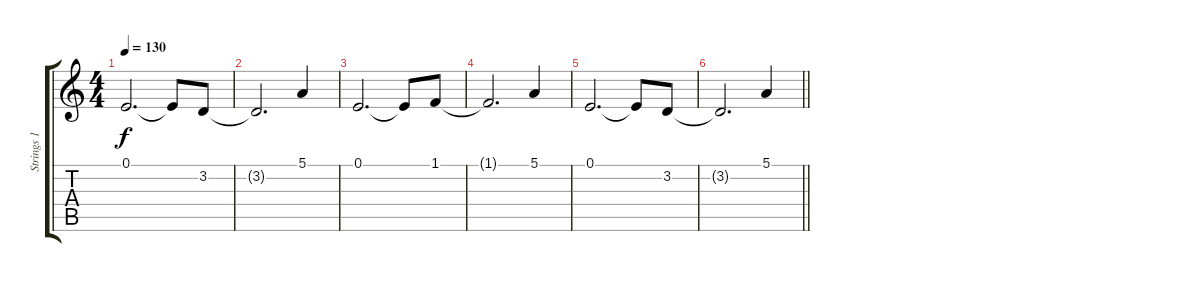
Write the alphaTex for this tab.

\track ("Strings 1" "Strings 1") {instrument stringensemble1}
\staff {score tabs}
\tuning (E4 B3 G3 D3 A2 E2) {hide}
\ts (4 4)
\tempo 130
\clef g2
\ks c
0.1.2{d dy f} 0.1{t}.8 3.2.8 |
3.2{t}.2{d} 5.1.4 |
0.1.2{d} 0.1{t}.8 1.1.8 |
1.1{t}.2{d} 5.1.4 |
0.1.2{d} 0.1{t}.8 3.2.8 |
\barLineRight lightlight
3.2{t}.2{d} 5.1.4
